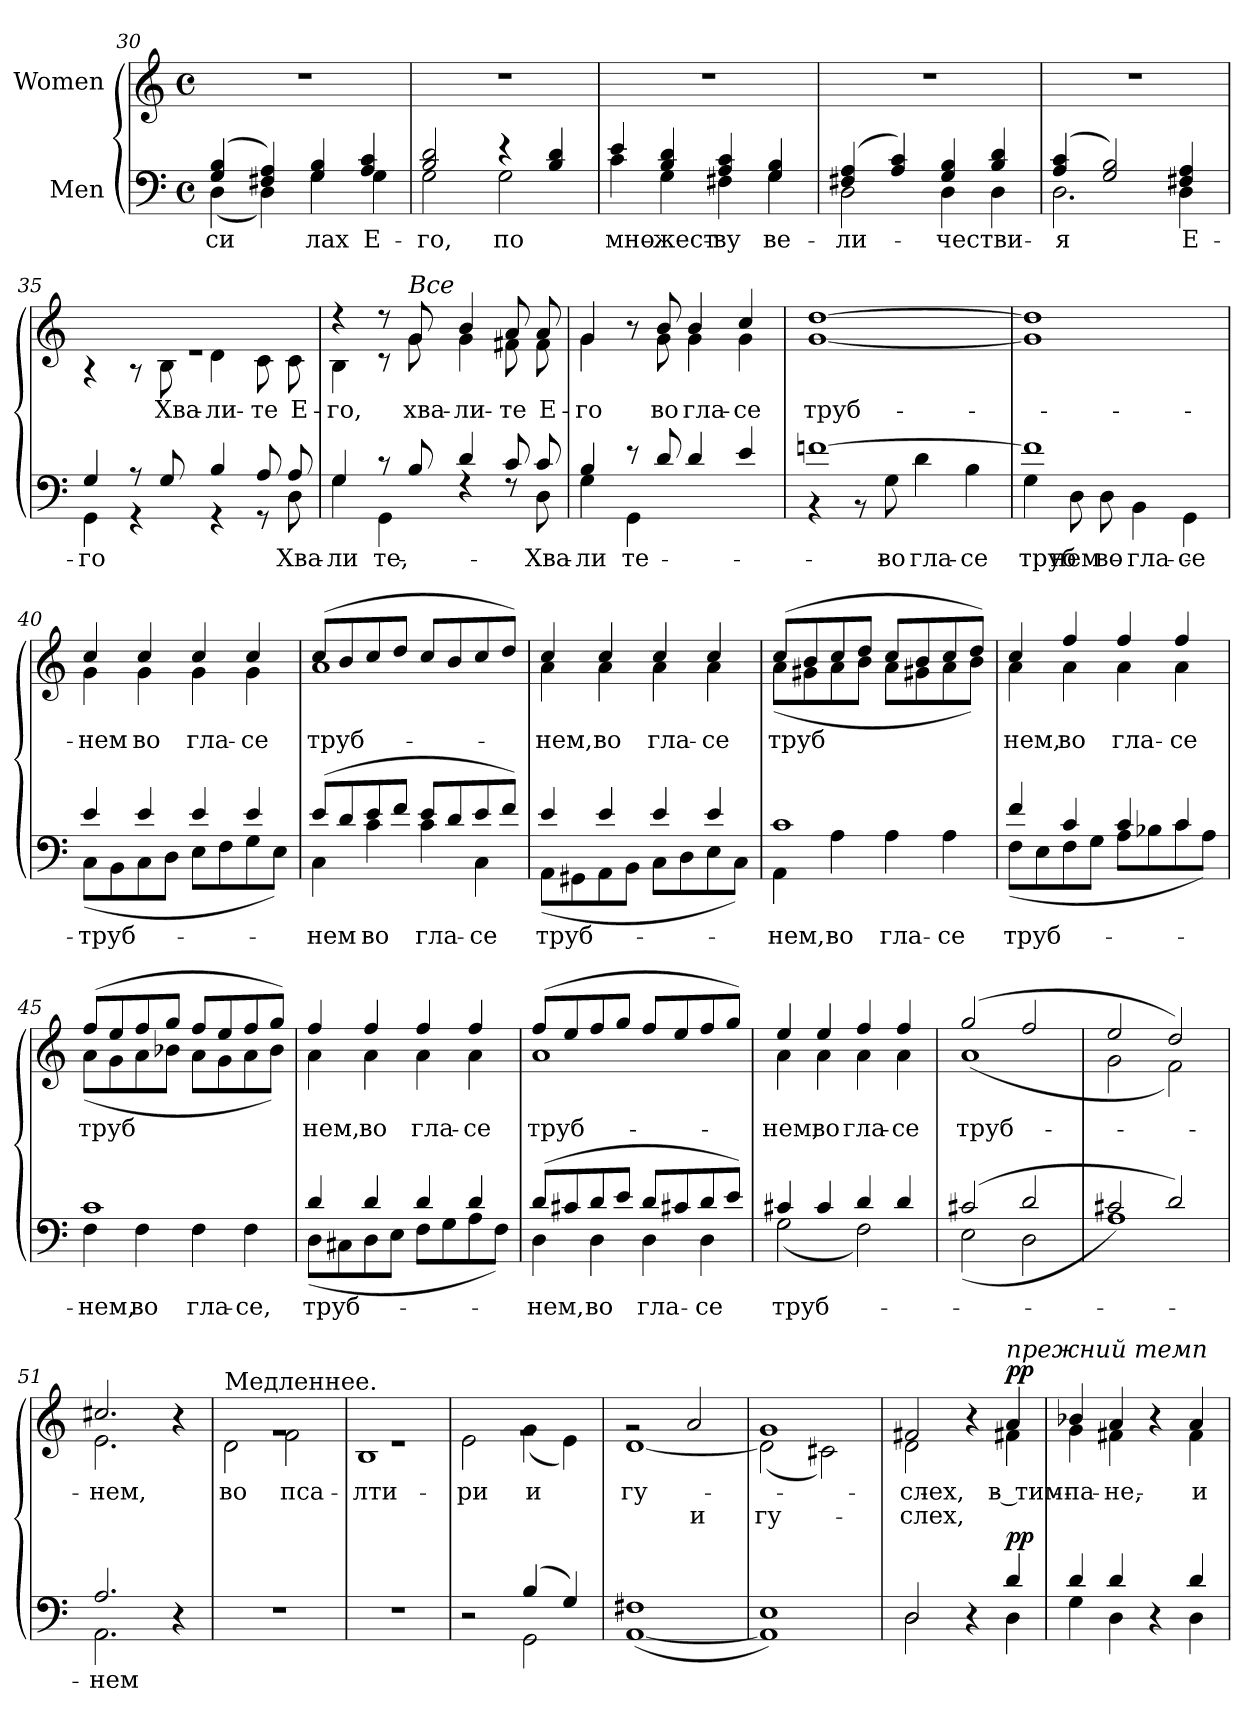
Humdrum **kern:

**kern	**text	**dynam	**kern	**text	**text	**dynam
*part2	*part2	*part2	*part1	*part1	*part1	*part1
*staff2	*staff2	*staff2	*staff1	*staff1	*staff1	*staff1
*I"Men	*	*	*I"Women	*	*	*
*clefF4	*	*	*clefG2	*	*	*
*k[]	*	*	*k[]	*	*	*
*M4/4	*	*	*M4/4	*	*	*
*met(c)	*	*	*met(c)	*	*	*
=30	=30	=30	=30	=30	=30	=30
*^	*	*	*	*	*	*
!	!	!LO:LY:b	!	!	!	!	!
(>4G/ 4B/	(<4D\	си	.	1r	.	.	.
4F#X/ 4A/)	4D\)	.	.	.	.	.	.
!	!	!LO:LY:b	!	!	!	!	!
4G/ 4B/	4G\	лах	.	.	.	.	.
!	!	!LO:LY:b	!	!	!	!	!
4A/ 4c/	4G\	Е-	.	.	.	.	.
=31	=31	=31	=31	=31	=31	=31	=31
!	!	!LO:LY:b	!	!	!	!	!
2B/ 2d/	2G\	-го,	.	1r	.	.	.
!	!	!LO:LY:b	!	!	!	!	!
4r	2G\	по	.	.	.	.	.
4B/ 4d/	.	.	.	.	.	.	.
=32	=32	=32	=32	=32	=32	=32	=32
!	!	!LO:LY:b	!	!	!	!	!
4e/	4c\	мно-	.	1r	.	.	.
!	!	!LO:LY:b	!	!	!	!	!
4B/ 4d/	4G\	-жест-	.	.	.	.	.
!	!	!LO:LY:b	!	!	!	!	!
4A/ 4c/	4F#X\	-ву	.	.	.	.	.
!	!	!LO:LY:b	!	!	!	!	!
4G/ 4B/	4G\	ве-	.	.	.	.	.
!!LO:LB:g=z
=33	=33	=33	=33	=33	=33	=33	=33
!	!	!LO:LY:b	!	!	!	!	!
(>4F#X/ 4A/	2D\	-ли-	.	1r	.	.	.
4A/ 4c/)	.	.	.	.	.	.	.
!	!	!LO:LY:b	!	!	!	!	!
4G/ 4B/	4D\	-честви-	.	.	.	.	.
4B/ 4d/	4D\	.	.	.	.	.	.
=34	=34	=34	=34	=34	=34	=34	=34
!	!	!LO:LY:b	!	!	!	!	!
(>4A/ 4c/	2.D\	-я	.	1r	.	.	.
2G/ 2B/)	.	.	.	.	.	.	.
!	!	!LO:LY:b	!	!	!	!	!
4F#X/ 4A/	4D\	Е-	.	.	.	.	.
=35	=35	=35	=35	=35	=35	=35	=35
!	!	!LO:LY:b	!	!	!	!	!
*	*	*	*	*^	*	*	*
4G/	4GG\	-го	.	1re	4r	.	.	.
8r	4r	.	.	.	8r	.	.	.
!	!	!	!	!	!	!LO:LY:b	!	!
8G/	.	.	.	.	8B\	Хва-	.	.
!	!	!	!	!	!	!LO:LY:b	!	!
4B/	4r	.	.	.	4d\	-ли-	.	.
!	!	!	!	!	!	!LO:LY:b	!	!
8A/	8r	.	.	.	8c\	-те	.	.
!	!	!LO:LY:b	!	!	!	!LO:LY:b	!	!
8A/	8D\	Хва-	.	.	8c\	Е-	.	.
=36	=36	=36	=36	=36	=36	=36	=36	=36
!	!	!LO:LY:b	!	!	!	!LO:LY:b	!	!
4G/	4G\	-ли-	.	4r	4B\	-го,	.	.
!	!	!LO:LY:b	!	!	!	!	!	!
8r	4GG\	-те,	.	8r	8r	.	.	.
!	!	!	!	!LO:TX:a:i:t=Все	!	!	!	!
!	!	!	!	!	!	!LO:LY:b	!	!
8B/	.	.	.	8g/	8g\	хва-	.	.
!	!	!	!	!	!	!LO:LY:b	!	!
4d/	4rF	.	.	4b/	4g\	-ли-	.	.
!	!	!	!	!	!	!LO:LY:b	!	!
8c/	8rF	.	.	8a/	8f#X\	-те	.	.
!	!	!LO:LY:b	!	!	!	!LO:LY:b	!	!
8c/	8D\	Хва-	.	8a/	8f#\	Е-	.	.
!!LO:LB:g=z	!!
=37	=37	=37	=37	=37	=37	=37	=37	=37
!	!	!LO:LY:b	!	!	!	!LO:LY:b	!	!
4B/	4G\	-ли-	.	4g/	4g\	-го	.	.
!	!	!LO:LY:b	!	!	!	!	!	!
8r	4GG\	-те	.	8r	8ryy	.	.	.
!	!	!	!	!	!	!LO:LY:b	!	!
8d/	.	.	.	8b/	8g\	во	.	.
!	!	!	!	!	!	!LO:LY:b	!	!
4d/	2ryy	.	.	4b/	4g\	гла-	.	.
!	!	!	!	!	!	!LO:LY:b	!	!
4e/	.	.	.	4cc/	4g\	-се	.	.
=38	=38	=38	=38	=38	=38	=38	=38	=38
!	!	!	!	!	!	!LO:LY:b	!	!
[1fn	4r	.	.	[1dd	[1g	труб-	.	.
.	8r	.	.	.	.	.	.	.
!	!	!LO:LY:b	!	!	!	!	!	!
.	8G\	во	.	.	.	.	.	.
!	!	!LO:LY:b	!	!	!	!	!	!
.	4d\	гла-	.	.	.	.	.	.
!	!	!LO:LY:b	!	!	!	!	!	!
.	4B\	-се	.	.	.	.	.	.
=39	=39	=39	=39	=39	=39	=39	=39	=39
!	!	!LO:LY:b	!	!	!	!	!	!
1f]	4G\	труб-	.	1dd]	1g]	.	.	.
!	!	!LO:LY:b	!	!	!	!	!	!
.	8D\	-нем	.	.	.	.	.	.
!	!	!LO:LY:b	!	!	!	!	!	!
.	8D\	во	.	.	.	.	.	.
!	!	!LO:LY:b	!	!	!	!	!	!
.	4BB\	гла-	.	.	.	.	.	.
!	!	!LO:LY:b	!	!	!	!	!	!
.	4GG\	-се	.	.	.	.	.	.
=40	=40	=40	=40	=40	=40	=40	=40	=40
!	!	!LO:LY:b	!	!	!	!LO:LY:b	!	!
4e/	(<8C\L	труб-	.	4cc/	4g\	-нем	.	.
.	8BB\	.	.	.	.	.	.	.
!	!	!	!	!	!	!LO:LY:b	!	!
4e/	8C\	.	.	4cc/	4g\	во	.	.
.	8D\J	.	.	.	.	.	.	.
!	!	!	!	!	!	!LO:LY:b	!	!
4e/	8E\L	.	.	4cc/	4g\	гла-	.	.
.	8F\	.	.	.	.	.	.	.
!	!	!	!	!	!	!LO:LY:b	!	!
4e/	8G\	.	.	4cc/	4g\	-се	.	.
.	8E\J)	.	.	.	.	.	.	.
!!LO:LB:g=z	!!
=41	=41	=41	=41	=41	=41	=41	=41	=41
!	!	!LO:LY:b	!	!	!	!LO:LY:b	!	!
(>8e/L	4C\	нем	.	(>8cc/L	1a	труб-	.	.
8d/	.	.	.	8b/	.	.	.	.
!	!	!LO:LY:b	!	!	!	!	!	!
8e/	4c\	во	.	8cc/	.	.	.	.
8f/J	.	.	.	8dd/J	.	.	.	.
!	!	!LO:LY:b	!	!	!	!	!	!
8e/L	4c\	гла-	.	8cc/L	.	.	.	.
8d/	.	.	.	8b/	.	.	.	.
!	!	!LO:LY:b	!	!	!	!	!	!
8e/	4C\	-се	.	8cc/	.	.	.	.
8f/J)	.	.	.	8dd/J)	.	.	.	.
=42	=42	=42	=42	=42	=42	=42	=42	=42
!	!	!LO:LY:b	!	!	!	!LO:LY:b	!	!
4e/	(<8AA\L	труб-	.	4cc/	4a\	-нем,	.	.
.	8GG#X\	.	.	.	.	.	.	.
!	!	!	!	!	!	!LO:LY:b	!	!
4e/	8AA\	.	.	4cc/	4a\	во	.	.
.	8BB\J	.	.	.	.	.	.	.
!	!	!	!	!	!	!LO:LY:b	!	!
4e/	8C\L	.	.	4cc/	4a\	гла-	.	.
.	8D\	.	.	.	.	.	.	.
!	!	!	!	!	!	!LO:LY:b	!	!
4e/	8E\	.	.	4cc/	4a\	-се	.	.
.	8C\J)	.	.	.	.	.	.	.
=43	=43	=43	=43	=43	=43	=43	=43	=43
!	!	!LO:LY:b	!	!	!	!LO:LY:b	!	!
1c	4AA\	-нем,	.	(>8cc/L	(<8a\L	труб-	.	.
.	.	.	.	8b/	8g#X\	.	.	.
!	!	!LO:LY:b	!	!	!	!	!	!
.	4A\	во	.	8cc/	8a\	.	.	.
.	.	.	.	8dd/J	8b\J	.	.	.
!	!	!LO:LY:b	!	!	!	!	!	!
.	4A\	гла-	.	8cc/L	8a\L	.	.	.
.	.	.	.	8b/	8g#X\	.	.	.
!	!	!LO:LY:b	!	!	!	!LO:LY:b	!	!
.	4A\	-се	.	8cc/	8a\	--	.	.
.	.	.	.	8dd/J)	8b\J)	.	.	.
=44	=44	=44	=44	=44	=44	=44	=44	=44
!	!	!LO:LY:b	!	!	!	!LO:LY:b	!	!
4f/	(<8F\L	труб-	.	4cc/	4a\	нем,	.	.
.	8E\	.	.	.	.	.	.	.
!	!	!	!	!	!	!LO:LY:b	!	!
4c/	8F\	.	.	4ff/	4a\	во	.	.
.	8G\J	.	.	.	.	.	.	.
!	!	!	!	!	!	!LO:LY:b	!	!
4c/	8A\L	.	.	4ff/	4a\	гла-	.	.
.	8B-X\	.	.	.	.	.	.	.
!	!	!	!	!	!	!LO:LY:b	!	!
4c/	8c\	.	.	4ff/	4a\	-се	.	.
.	8A\J)	.	.	.	.	.	.	.
!!LO:PB:g=z	!!
=45	=45	=45	=45	=45	=45	=45	=45	=45
!	!	!LO:LY:b	!	!	!	!LO:LY:b	!	!
1c	4F\	-нем,	.	(>8ff/L	(<8a\L	труб-	.	.
.	.	.	.	8ee/	8g\	.	.	.
!	!	!LO:LY:b	!	!	!	!	!	!
.	4F\	во	.	8ff/	8a\	.	.	.
.	.	.	.	8gg/J	8b-X\J	.	.	.
!	!	!LO:LY:b	!	!	!	!	!	!
.	4F\	гла-	.	8ff/L	8a\L	.	.	.
.	.	.	.	8ee/	8g\	.	.	.
!	!	!LO:LY:b	!	!	!	!	!	!
.	4F\	-се,	.	8ff/	8a\	.	.	.
!	!	!	!	!	!	!LO:LY:b	!	!
.	.	.	.	8gg/J)	8b-\J)	---	.	.
=46	=46	=46	=46	=46	=46	=46	=46	=46
!	!	!LO:LY:b	!	!	!	!LO:LY:b	!	!
4d/	(<8D\L	труб-	.	4ff/	4a\	-нем,	.	.
.	8C#X\	.	.	.	.	.	.	.
!	!	!	!	!	!	!LO:LY:b	!	!
4d/	8D\	.	.	4ff/	4a\	во	.	.
.	8E\J	.	.	.	.	.	.	.
!	!	!	!	!	!	!LO:LY:b	!	!
4d/	8F\L	.	.	4ff/	4a\	гла-	.	.
.	8G\	.	.	.	.	.	.	.
!	!	!	!	!	!	!LO:LY:b	!	!
4d/	8A\	.	.	4ff/	4a\	-се	.	.
.	8F\J)	.	.	.	.	.	.	.
=47	=47	=47	=47	=47	=47	=47	=47	=47
!	!	!LO:LY:b	!	!	!	!LO:LY:b	!	!
(>8d/L	4D\	-нем,	.	(>8ff/L	1a	труб-	.	.
8c#X/	.	.	.	8ee/	.	.	.	.
!	!	!LO:LY:b	!	!	!	!	!	!
8d/	4D\	во	.	8ff/	.	.	.	.
8e/J	.	.	.	8gg/J	.	.	.	.
!	!	!LO:LY:b	!	!	!	!	!	!
8d/L	4D\	гла-	.	8ff/L	.	.	.	.
8c#X/	.	.	.	8ee/	.	.	.	.
!	!	!LO:LY:b	!	!	!	!	!	!
8d/	4D\	-се	.	8ff/	.	.	.	.
8e/J)	.	.	.	8gg/J)	.	.	.	.
=48	=48	=48	=48	=48	=48	=48	=48	=48
!	!	!LO:LY:b	!	!	!	!LO:LY:b	!	!
4c#X/	(<2G\	труб-	.	4ee/	4a\	-нем,	.	.
!	!	!	!	!	!	!LO:LY:b	!	!
4c#/	.	.	.	4ee/	4a\	во	.	.
!	!	!	!	!	!	!LO:LY:b	!	!
4d/	2F\)	.	.	4ff/	4a\	гла-	.	.
!	!	!	!	!	!	!LO:LY:b	!	!
4d/	.	.	.	4ff/	4a\	-се	.	.
!!LO:LB:g=z	!!
=49	=49	=49	=49	=49	=49	=49	=49	=49
!	!	!	!	!	!	!LO:LY:b	!	!
(>2c#X/	(<2E\	.	.	(>2gg/	(<1a	труб-	.	.
2d/	2D\	.	.	2ff/	.	.	.	.
=50	=50	=50	=50	=50	=50	=50	=50	=50
2c#X/	1A)	.	.	2ee/	2g\	.	.	.
2d/)	.	.	.	2dd/)	2f\)	.	.	.
=51	=51	=51	=51	=51	=51	=51	=51	=51
!	!	!LO:LY:b	!	!	!	!LO:LY:b	!	!
2.A/	2.AA\	-нем	.	2.cc#X/	2.e\	-нем,	.	.
4r	4ryy	.	.	4r	4ryy	.	.	.
=52	=52	=52	=52	=52	=52	=52	=52	=52
!	!	!	!	!LO:TX:a:t=Медленнее.	!	!	!	!
!	!	!	!	!	!	!LO:LY:b	!	!
*v	*v	*	*	*	*	*	*	*
1r	.	.	1rg	2d\	во	.	.
!	!	!	!	!	!LO:LY:b	!	!
.	.	.	.	2f\	пса-	.	.
=53	=53	=53	=53	=53	=53	=53	=53
!	!	!	!	!	!LO:LY:b	!	!
1r	.	.	1re	1B	-лти-	.	.
=54	=54	=54	=54	=54	=54	=54	=54
*^	*	*	*	*	*	*	*
!	!	!	!	!	!	!LO:LY:b	!	!
2r	2ryy	.	.	1rg	2e\	-ри	.	.
!	!	!	!	!	!	!LO:LY:b	!	!
(>4B/	2GG\	.	.	.	(<4g\	и	.	.
4G/)	.	.	.	.	4e\)	.	.	.
*v	*v	*	*	*	*	*	*	*
=55	=55	=55	=55	=55	=55	=55	=55
!	!	!	!	!	!LO:LY:b	!	!
(>[1AA 1F#X	.	.	2rg	[1d	гу-	.	.
!	!	!	!	!	!	!LO:LY:b	!
.	.	.	2a/	.	.	и	.
=56	=56	=56	=56	=56	=56	=56	=56
!	!	!	!	!	!	!LO:LY:b	!
1AA] 1E)	.	.	1g	(<2d\]	.	гу-	.
.	.	.	.	2c#X\)	.	.	.
!!LO:LB:g=z	!!
=57	=57	=57	=57	=57	=57	=57	=57
*^	*	*	*	*	*	*	*
!	!	!	!	!	!	!	!LO:LY:b	!
!	!	!	!	!	!	!LO:LY:b	!	!
2D/	2D\	.	.	2f#X/	2d\	-слех,	-слех,	.
4r	4ryy	.	.	4r	4ryy	.	.	.
!	!	!	!	!LO:TX:a:i:t=прежний темп	!	!	!	!
!	!	!	!LO:DY:a	!	!	!LO:LY:b	!	!LO:DY:a
4d/	4D\	.	pp	4a/	4f#X\	в тим-	.	pp
=58	=58	=58	=58	=58	=58	=58	=58	=58
!	!	!	!	!	!	!LO:LY:b	!	!
4d/	4G\	.	.	4b-X/	4g\	-па-	.	.
!	!	!	!	!	!	!LO:LY:b	!	!
4d/	4D\	.	.	4a/	4f#X\	-не,	.	.
4r	4ryy	.	.	4r	4ryy	.	.	.
!	!	!	!	!	!	!LO:LY:b	!	!
4d/	4D\	.	.	4a/	4f#\	и	.	.
*v	*v	*	*	*	*	*	*	*
*	*	*	*v	*v	*	*	*
=	=	=	=	=	=	=
*-	*-	*-	*-	*-	*-	*-
